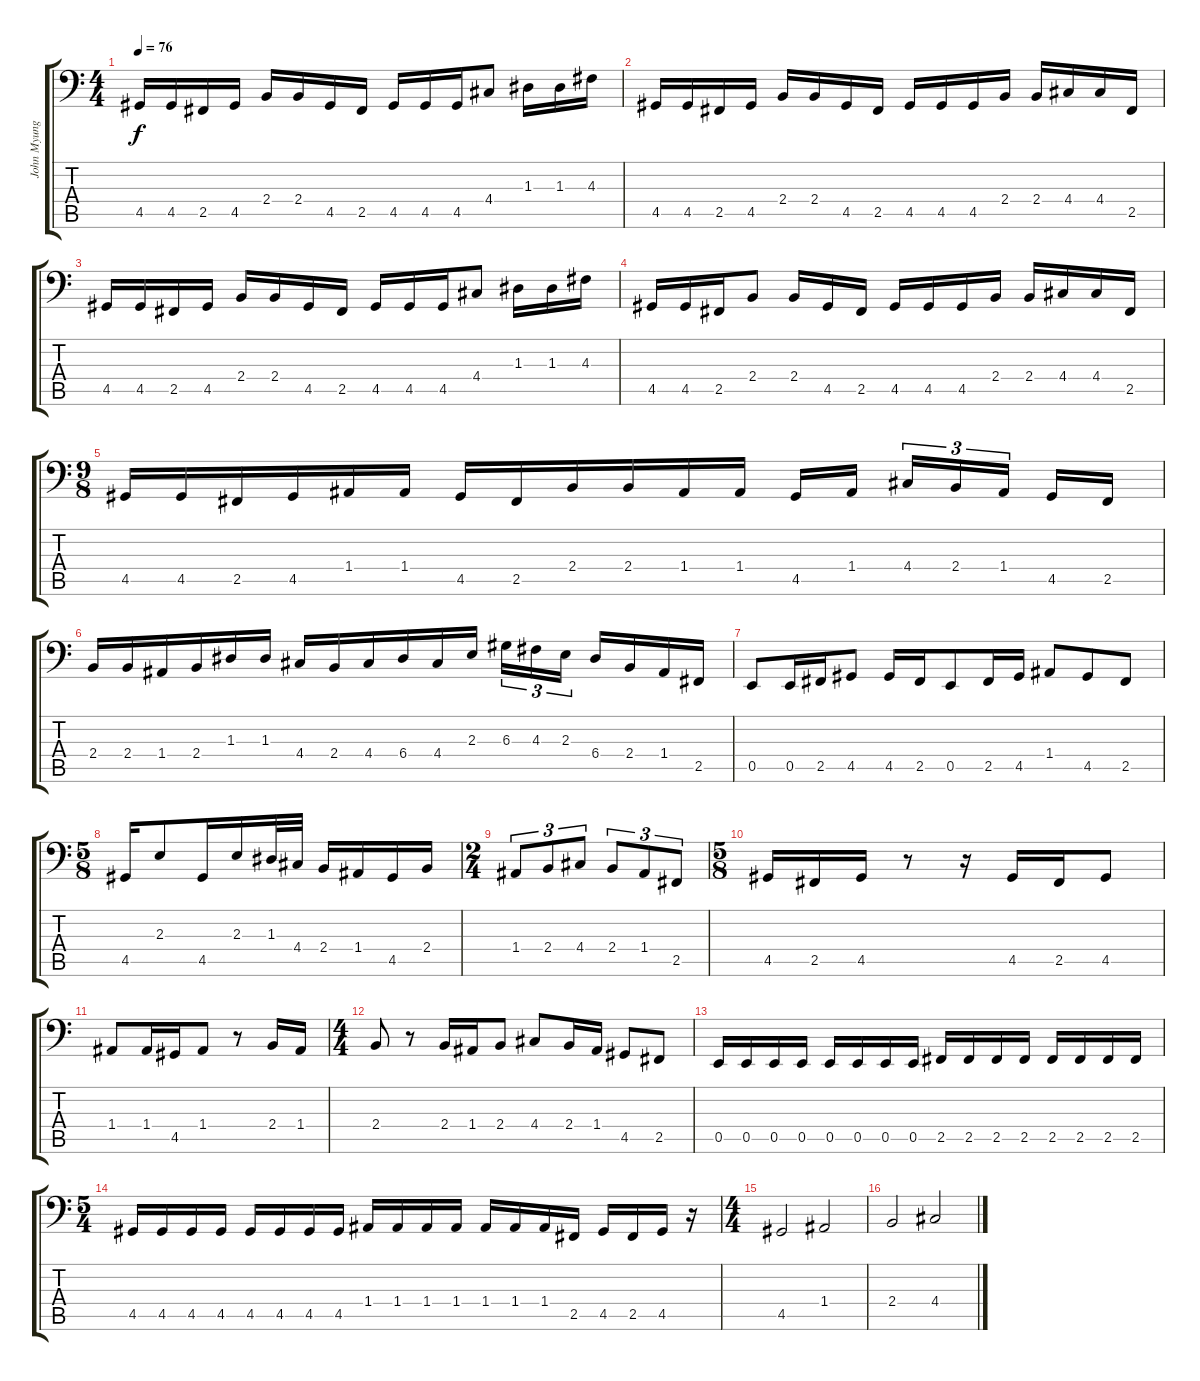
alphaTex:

\track ("John Myung (Bass)" "John Myung") {instrument electricbassfinger}
\staff {score tabs}
\tuning (C3 G2 D2 A1 E1 B0) {hide}
\ts (4 4)
\tempo 76
\clef f4
\ks c
4.5.16{dy f} 4.5.16 2.5.16 4.5.16 2.4.16 2.4.16 4.5.16 2.5.16 4.5.16 4.5.16 4.5.16 4.4.8 1.3.16 1.3.16 4.3.16 |
4.5.16 4.5.16 2.5.16 4.5.16 2.4.16 2.4.16 4.5.16 2.5.16 4.5.16 4.5.16 4.5.16 2.4.16 2.4.16 4.4.16 4.4.16 2.5.16 |
4.5.16 4.5.16 2.5.16 4.5.16 2.4.16 2.4.16 4.5.16 2.5.16 4.5.16 4.5.16 4.5.16 4.4.8 1.3.16 1.3.16 4.3.16 |
4.5.16 4.5.16 2.5.16 2.4.8 2.4.16 4.5.16 2.5.16 4.5.16 4.5.16 4.5.16 2.4.16 2.4.16 4.4.16 4.4.16 2.5.16 |
\ts (9 8)
4.5.16 4.5.16 2.5.16 4.5.16 1.4.16 1.4.16 4.5.16 2.5.16 2.4.16 2.4.16 1.4.16 1.4.16 4.5.16 1.4.16{beam splitsecondary} 4.4.16{tu (3 2)} 2.4.16{tu (3 2)} 1.4.16{tu (3 2) beam splitsecondary} 4.5.16 2.5.16 |
2.4.16 2.4.16 1.4.16 2.4.16 1.3.16 1.3.16 4.4.16 2.4.16 4.4.16 6.4.16 4.4.16 2.3.16 6.3.16{tu (3 2)} 4.3.16{tu (3 2)} 2.3.16{tu (3 2) beam splitsecondary} 6.4.16 2.4.16 1.4.16 2.5.16 |
0.5.8 0.5.16 2.5.16 4.5.8 4.5.16 2.5.16 0.5.8 2.5.16 4.5.16 1.4.8 4.5.8 2.5.8 |
\ts (5 8)
4.5.16 2.3.8 4.5.16 2.3.16 1.3.32 4.4.32 2.4.16 1.4.16 4.5.16 2.4.16 |
\ts (2 4)
1.4.8{tu (3 2)} 2.4.8{tu (3 2)} 4.4.8{tu (3 2)} 2.4.8{tu (3 2)} 1.4.8{tu (3 2)} 2.5.8{tu (3 2)} |
\ts (5 8)
4.5.16 2.5.16 4.5.16 r.8 r.16 4.5.16 2.5.16 4.5.8 |
1.4.8 1.4.16 4.5.16 1.4.8 r.8 2.4.16 1.4.16 |
\ts (4 4)
2.4.8 r.8 2.4.16 1.4.16 2.4.8 4.4.8 2.4.16 1.4.16 4.5.8 2.5.8 |
0.5.16 0.5.16 0.5.16 0.5.16 0.5.16 0.5.16 0.5.16 0.5.16 2.5.16 2.5.16 2.5.16 2.5.16 2.5.16 2.5.16 2.5.16 2.5.16 |
\ts (5 4)
4.5.16 4.5.16 4.5.16 4.5.16 4.5.16 4.5.16 4.5.16 4.5.16 1.4.16 1.4.16 1.4.16 1.4.16 1.4.16 1.4.16 1.4.16 2.5.16 4.5.16 2.5.16 4.5.16 r.16 |
\ts (4 4)
4.5.2 1.4.2 |
2.4.2 4.4.2
